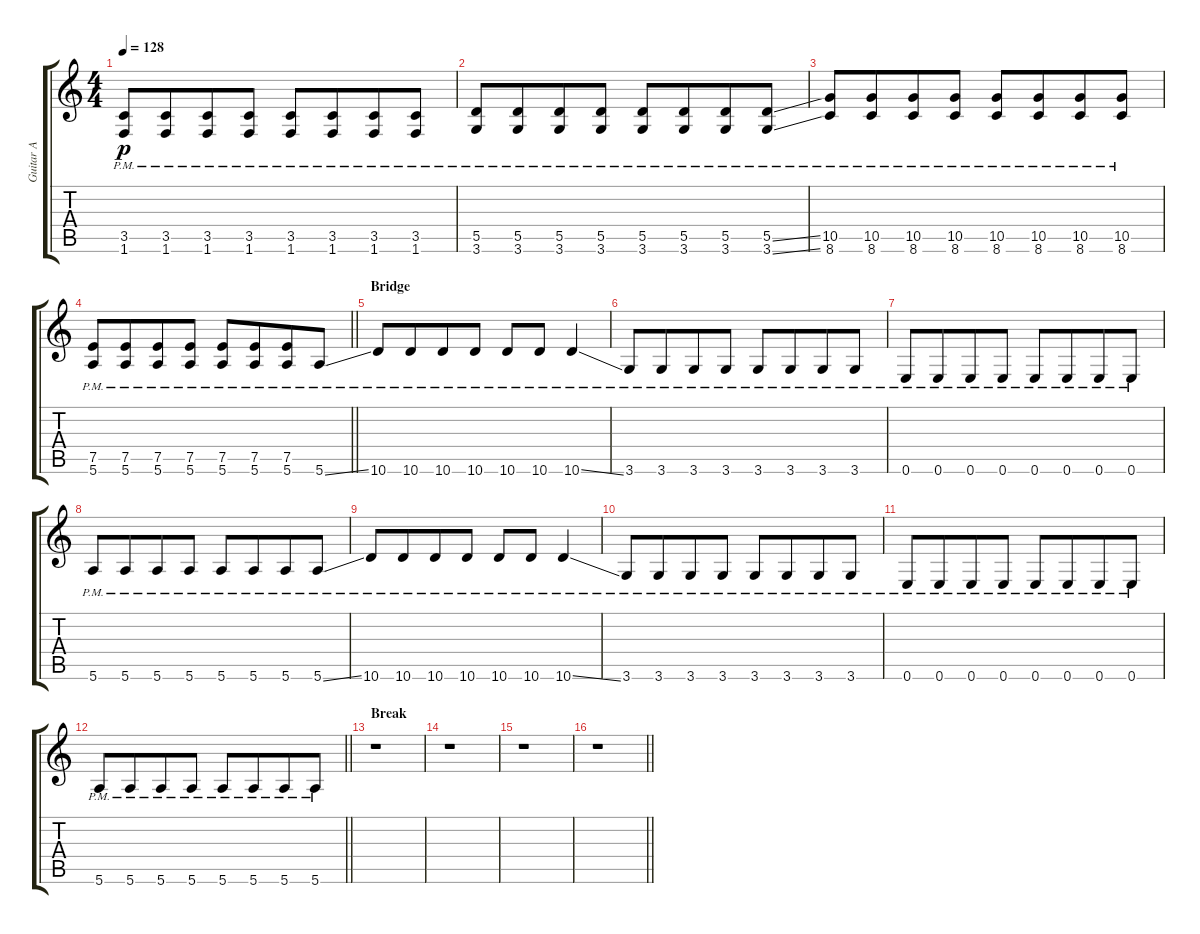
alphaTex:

\track ("Guitar A" "Guitar A") {instrument electricguitarmuted}
\staff {score tabs}
\tuning (E4 B3 G3 D3 A2 E2) {hide}
\ts (4 4)
\tempo 128
\clef g2
\ks c
(3.5{pm} 1.6{pm}).8{dy p} (3.5{pm} 1.6{pm}).8{beam merge} (3.5{pm} 1.6{pm}).8 (3.5{pm} 1.6{pm}).8 (3.5{pm} 1.6{pm}).8 (3.5{pm} 1.6{pm}).8{beam merge} (3.5{pm} 1.6{pm}).8 (3.5{pm} 1.6{pm}).8 |
(5.5{pm} 3.6{pm}).8 (5.5{pm} 3.6{pm}).8{beam merge} (5.5{pm} 3.6{pm}).8 (5.5{pm} 3.6{pm}).8 (5.5{pm} 3.6{pm}).8 (5.5{pm} 3.6{pm}).8{beam merge} (5.5{pm} 3.6{pm}).8 (5.5{ss pm} 3.6{ss pm}).8 |
(10.5{pm} 8.6{pm}).8 (10.5{pm} 8.6{pm}).8{beam merge} (10.5{pm} 8.6{pm}).8 (10.5{pm} 8.6{pm}).8 (10.5{pm} 8.6{pm}).8 (10.5{pm} 8.6{pm}).8{beam merge} (10.5{pm} 8.6{pm}).8 (10.5{pm} 8.6{pm}).8 |
\barLineRight lightlight
(7.5{pm} 5.6{pm}).8 (7.5{pm} 5.6{pm}).8{beam merge} (7.5{pm} 5.6{pm}).8 (7.5{pm} 5.6{pm}).8 (7.5{pm} 5.6{pm}).8 (7.5{pm} 5.6{pm}).8{beam merge} (7.5{pm} 5.6{pm}).8 5.6{ss pm}.8 |
\section ("" "Bridge")
10.6{pm}.8 10.6{pm}.8{beam merge} 10.6{pm}.8 10.6{pm}.8 10.6{pm}.8 10.6{pm}.8 10.6{ss pm}.4 |
3.6{pm}.8 3.6{pm}.8{beam merge} 3.6{pm}.8 3.6{pm}.8 3.6{pm}.8 3.6{pm}.8{beam merge} 3.6{pm}.8 3.6{pm}.8 |
0.6{pm}.8 0.6{pm}.8{beam merge} 0.6{pm}.8 0.6{pm}.8 0.6{pm}.8 0.6{pm}.8{beam merge} 0.6{pm}.8 0.6{pm}.8 |
5.6{pm}.8 5.6{pm}.8{beam merge} 5.6{pm}.8 5.6{pm}.8 5.6{pm}.8 5.6{pm}.8{beam merge} 5.6{pm}.8 5.6{ss pm}.8 |
10.6{pm}.8 10.6{pm}.8{beam merge} 10.6{pm}.8 10.6{pm}.8 10.6{pm}.8 10.6{pm}.8 10.6{ss pm}.4 |
3.6{pm}.8 3.6{pm}.8{beam merge} 3.6{pm}.8 3.6{pm}.8 3.6{pm}.8 3.6{pm}.8{beam merge} 3.6{pm}.8 3.6{pm}.8 |
0.6{pm}.8 0.6{pm}.8{beam merge} 0.6{pm}.8 0.6{pm}.8 0.6{pm}.8 0.6{pm}.8{beam merge} 0.6{pm}.8 0.6{pm}.8 |
\barLineRight lightlight
5.6{pm}.8 5.6{pm}.8{beam merge} 5.6{pm}.8 5.6{pm}.8 5.6{pm}.8 5.6{pm}.8{beam merge} 5.6{pm}.8 5.6{pm}.8 |
\section ("" "Break")
r.1 |
r.1 |
r.1 |
\barLineRight lightlight
r.1
